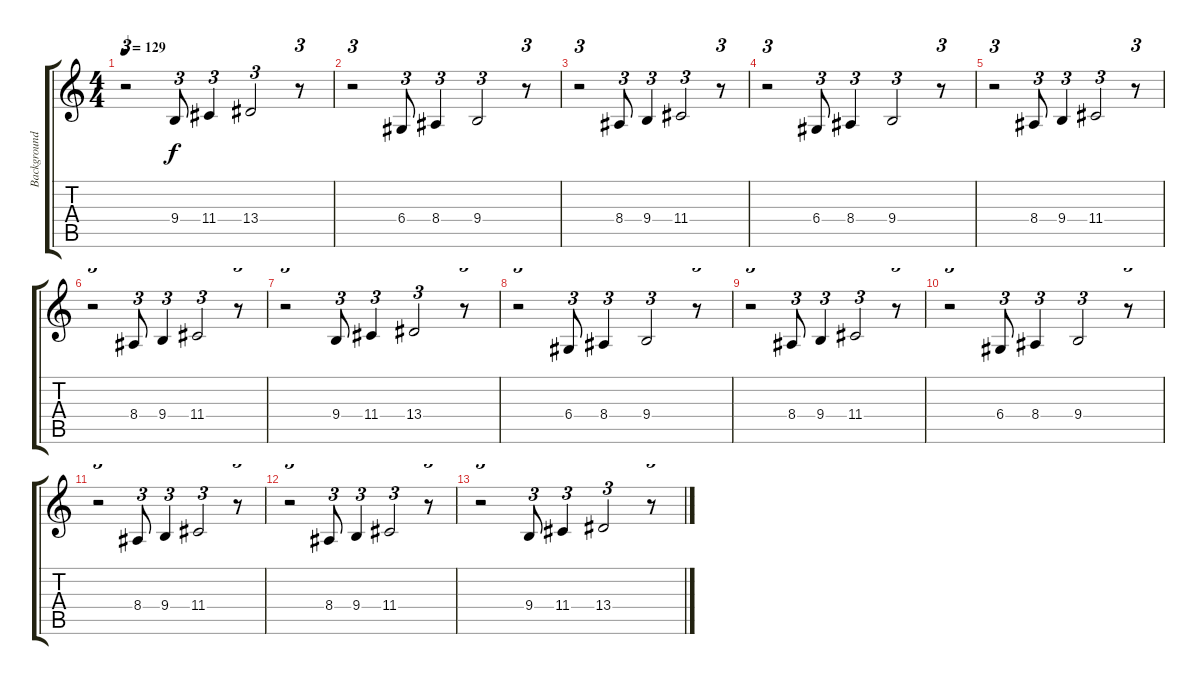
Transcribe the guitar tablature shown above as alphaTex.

\track ("Background Vocals" "Background") {instrument synthvoice}
\staff {score tabs}
\tuning (E4 B3 G3 D3 A2 E2) {hide}
\ts (4 4)
\tempo 129
\clef g2
\ks c
r.2{tu (3 2) dy f} 9.4.8{tu (3 2)} 11.4.4{tu (3 2)} 13.4.2{tu (3 2)} r.8{tu (3 2)} |
r.2{tu (3 2)} 6.4.8{tu (3 2)} 8.4.4{tu (3 2)} 9.4.2{tu (3 2)} r.8{tu (3 2)} |
r.2{tu (3 2)} 8.4.8{tu (3 2)} 9.4.4{tu (3 2)} 11.4.2{tu (3 2)} r.8{tu (3 2)} |
r.2{tu (3 2)} 6.4.8{tu (3 2)} 8.4.4{tu (3 2)} 9.4.2{tu (3 2)} r.8{tu (3 2)} |
r.2{tu (3 2)} 8.4.8{tu (3 2)} 9.4.4{tu (3 2)} 11.4.2{tu (3 2)} r.8{tu (3 2)} |
r.2{tu (3 2)} 8.4.8{tu (3 2)} 9.4.4{tu (3 2)} 11.4.2{tu (3 2)} r.8{tu (3 2)} |
r.2{tu (3 2)} 9.4.8{tu (3 2)} 11.4.4{tu (3 2)} 13.4.2{tu (3 2)} r.8{tu (3 2)} |
r.2{tu (3 2)} 6.4.8{tu (3 2)} 8.4.4{tu (3 2)} 9.4.2{tu (3 2)} r.8{tu (3 2)} |
r.2{tu (3 2)} 8.4.8{tu (3 2)} 9.4.4{tu (3 2)} 11.4.2{tu (3 2)} r.8{tu (3 2)} |
r.2{tu (3 2)} 6.4.8{tu (3 2)} 8.4.4{tu (3 2)} 9.4.2{tu (3 2)} r.8{tu (3 2)} |
r.2{tu (3 2)} 8.4.8{tu (3 2)} 9.4.4{tu (3 2)} 11.4.2{tu (3 2)} r.8{tu (3 2)} |
r.2{tu (3 2)} 8.4.8{tu (3 2)} 9.4.4{tu (3 2)} 11.4.2{tu (3 2)} r.8{tu (3 2)} |
r.2{tu (3 2)} 9.4.8{tu (3 2)} 11.4.4{tu (3 2)} 13.4.2{tu (3 2)} r.8{tu (3 2)}
